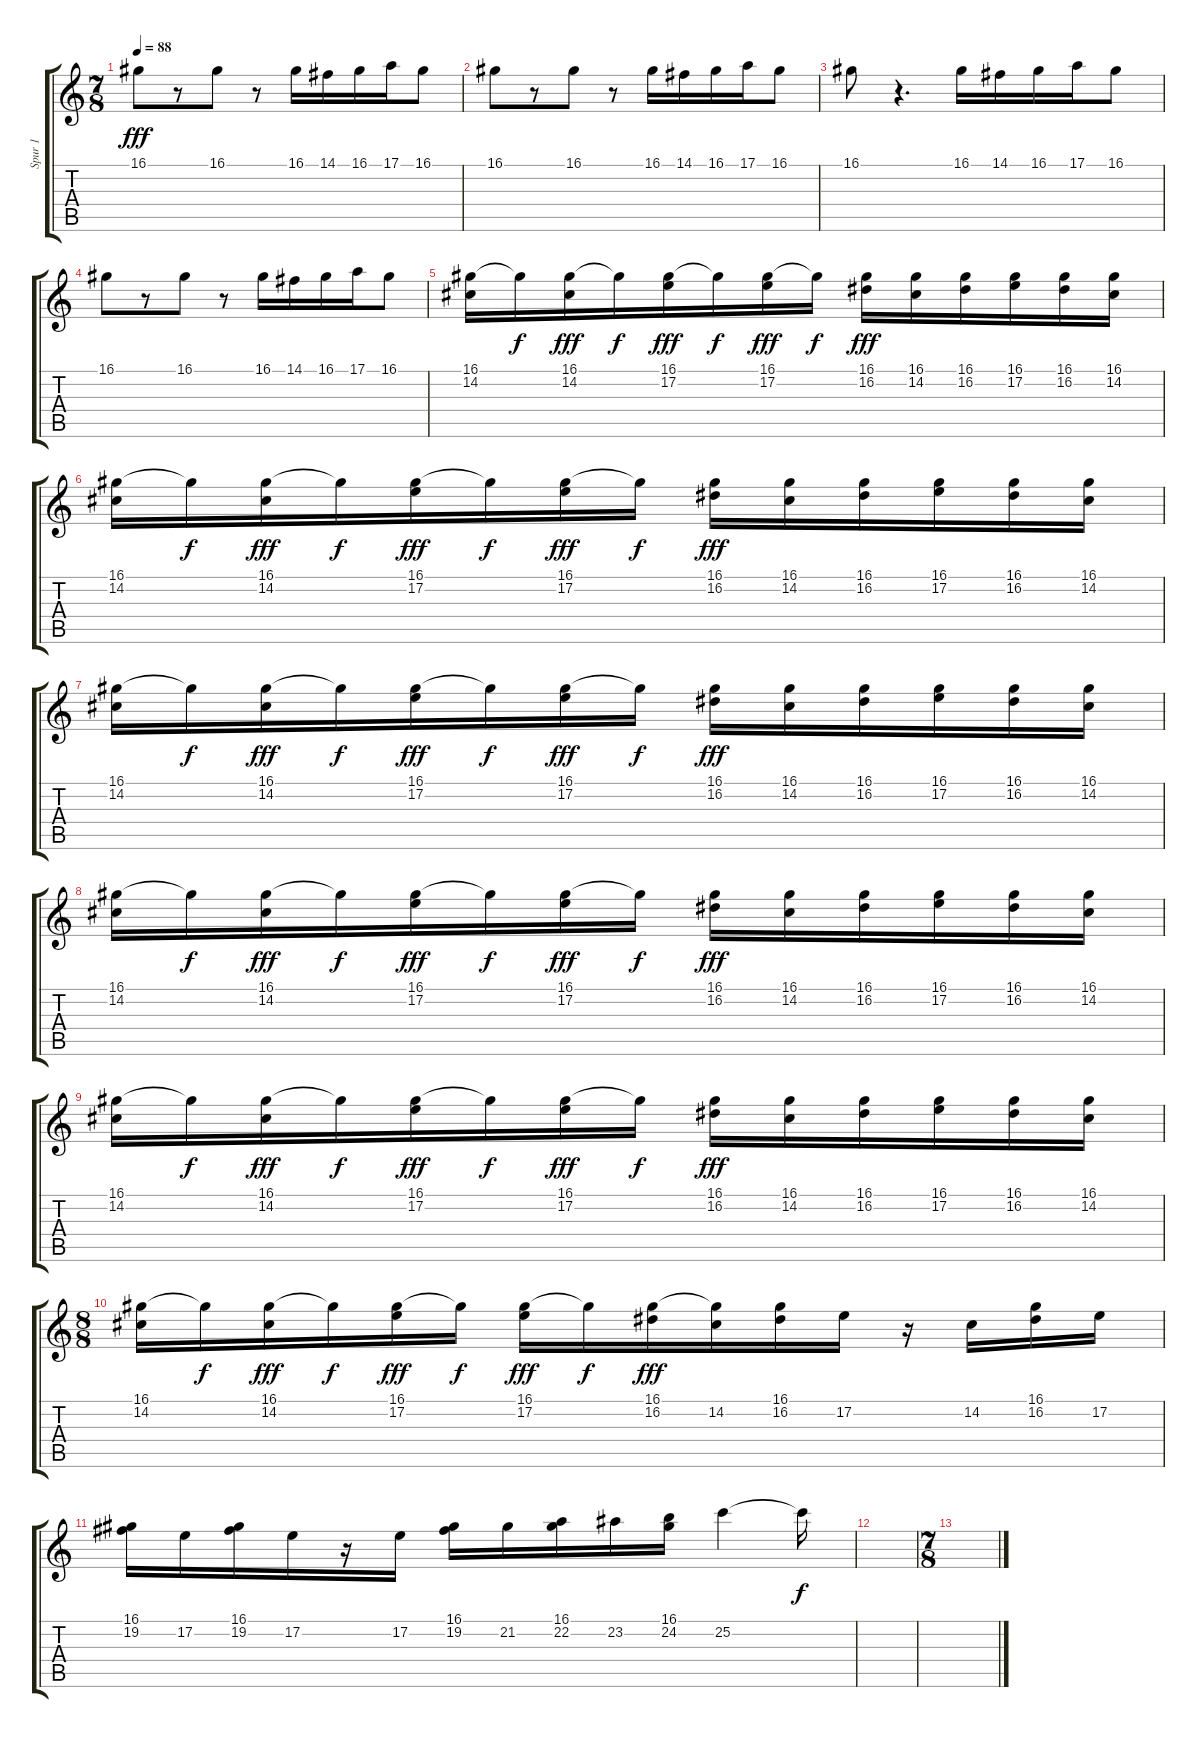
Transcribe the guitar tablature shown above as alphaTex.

\track ("Spur 1" "Spur 1") {instrument stringensemble1}
\staff {score tabs}
\tuning (E4 B3 G3 D3 A2 E2) {hide}
\ts (7 8)
\tempo 88
\clef g2
\ks c
16.1.8{dy fff} r.8 16.1.8 r.8 16.1.16 14.1.16 16.1.16 17.1.16 16.1.8 |
16.1.8 r.8 16.1.8 r.8 16.1.16 14.1.16 16.1.16 17.1.16 16.1.8 |
16.1.8 r.4{d} 16.1.16 14.1.16 16.1.16 17.1.16 16.1.8 |
16.1.8 r.8 16.1.8 r.8 16.1.16 14.1.16 16.1.16 17.1.16 16.1.8 |
(16.1 14.2).16 16.1{t}.16{dy f} (16.1 14.2).16{dy fff} 16.1{t}.16{dy f} (16.1 17.2).16{dy fff} 16.1{t}.16{dy f} (16.1 17.2).16{dy fff} 16.1{t}.16{dy f} (16.1 16.2).16{dy fff} (16.1 14.2).16 (16.1 16.2).16 (16.1 17.2).16 (16.1 16.2).16 (16.1 14.2).16 |
(16.1 14.2).16 16.1{t}.16{dy f} (16.1 14.2).16{dy fff} 16.1{t}.16{dy f} (16.1 17.2).16{dy fff} 16.1{t}.16{dy f} (16.1 17.2).16{dy fff} 16.1{t}.16{dy f} (16.1 16.2).16{dy fff} (16.1 14.2).16 (16.1 16.2).16 (16.1 17.2).16 (16.1 16.2).16 (16.1 14.2).16 |
(16.1 14.2).16 16.1{t}.16{dy f} (16.1 14.2).16{dy fff} 16.1{t}.16{dy f} (16.1 17.2).16{dy fff} 16.1{t}.16{dy f} (16.1 17.2).16{dy fff} 16.1{t}.16{dy f} (16.1 16.2).16{dy fff} (16.1 14.2).16 (16.1 16.2).16 (16.1 17.2).16 (16.1 16.2).16 (16.1 14.2).16 |
(16.1 14.2).16 16.1{t}.16{dy f} (16.1 14.2).16{dy fff} 16.1{t}.16{dy f} (16.1 17.2).16{dy fff} 16.1{t}.16{dy f} (16.1 17.2).16{dy fff} 16.1{t}.16{dy f} (16.1 16.2).16{dy fff} (16.1 14.2).16 (16.1 16.2).16 (16.1 17.2).16 (16.1 16.2).16 (16.1 14.2).16 |
(16.1 14.2).16 16.1{t}.16{dy f} (16.1 14.2).16{dy fff} 16.1{t}.16{dy f} (16.1 17.2).16{dy fff} 16.1{t}.16{dy f} (16.1 17.2).16{dy fff} 16.1{t}.16{dy f} (16.1 16.2).16{dy fff} (16.1 14.2).16 (16.1 16.2).16 (16.1 17.2).16 (16.1 16.2).16 (16.1 14.2).16 |
\ts (8 8)
(16.1 14.2).16 16.1{t}.16{dy f} (16.1 14.2).16{dy fff} 16.1{t}.16{dy f} (16.1 17.2).16{dy fff} 16.1{t}.16{dy f} (16.1 17.2).16{dy fff} 16.1{t}.16{dy f} (16.1 16.2).16{dy fff} (16.1{t} 14.2).16 (16.1 16.2).16 17.2.16 r.16 14.2.16 (16.1 16.2).16 17.2.16 |
(16.1 19.2).16 17.2.16 (16.1 19.2).16 17.2.16 r.16 17.2.16 (16.1 19.2).16 21.2.16 (16.1 22.2).16 23.2.16 (16.1 24.2).16 25.2.4 25.2{t}.16{dy f} |
|
\ts (7 8)
